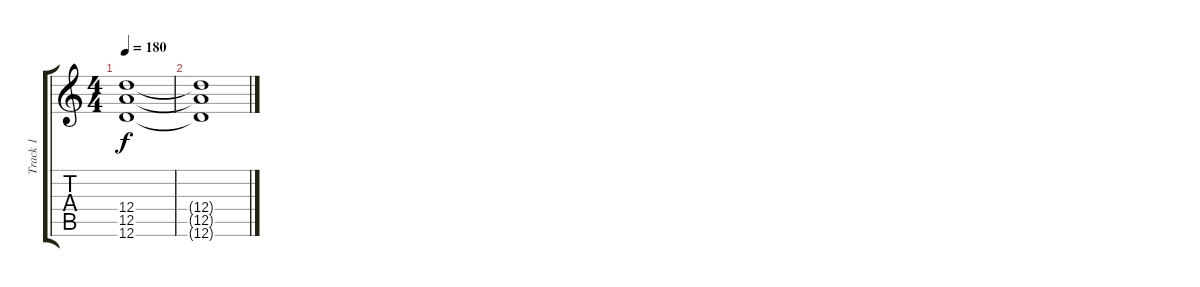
\track ("Track 1" "Track 1") {instrument distortionguitar}
\staff {score tabs}
\tuning (E4 B3 G3 D3 A2 D2) {hide}
\ts (4 4)
\tempo 180
\clef g2
\ks c
(12.4{t} 12.5{t} 12.6{t}).1{dy f} |
(12.4{t} 12.5{t} 12.6{t}).1{volume 0}
